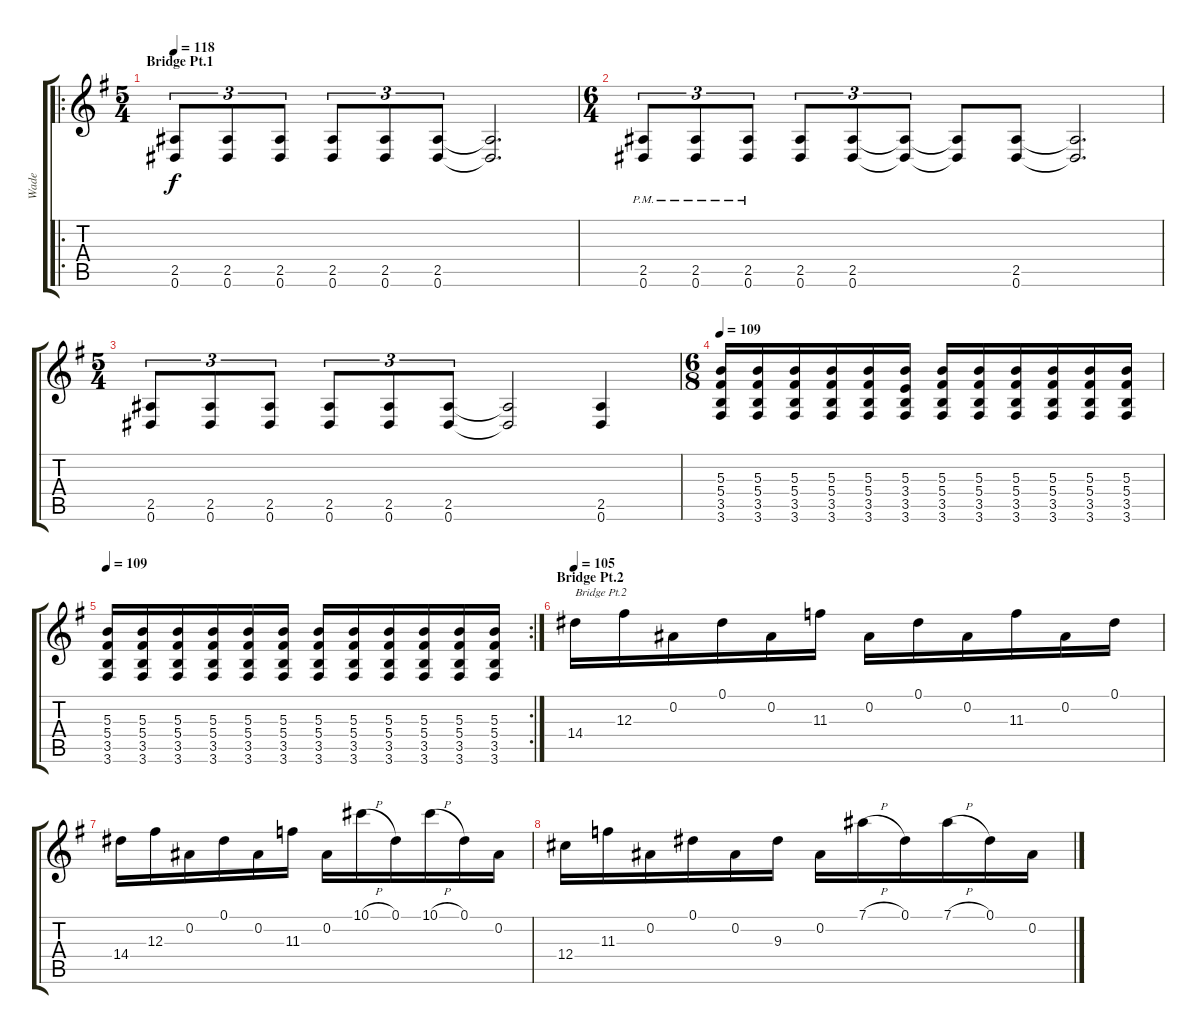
\track ("Wade" "Wade") {instrument distortionguitar}
\staff {score tabs}
\tuning (Eb4 Bb3 Gb3 Db3 Ab2 Eb2) {hide}
\ro
\ts (5 4)
\section ("" "Bridge Pt.1")
\tempo 118
\clef g2
\ks g
(2.5 0.6).8{tu (3 2) dy f} (2.5 0.6).8{tu (3 2)} (2.5 0.6).8{tu (3 2)} (2.5 0.6).8{tu (3 2)} (2.5 0.6).8{tu (3 2)} (2.5 0.6).8{tu (3 2)} (2.5{t} 0.6{t}).2{d} |
\ts (6 4)
(2.5{pm} 0.6).8{tu (3 2)} (2.5{pm} 0.6).8{tu (3 2)} (2.5{pm} 0.6).8{tu (3 2)} (2.5 0.6).8{tu (3 2)} (2.5 0.6).8{tu (3 2)} (2.5{t} 0.6{t}).8{tu (3 2)} (2.5{t} 0.6{t}).8 (2.5 0.6).8 (2.5{t} 0.6{t}).2{d} |
\ts (5 4)
(2.5 0.6).8{tu (3 2)} (2.5 0.6).8{tu (3 2)} (2.5 0.6).8{tu (3 2)} (2.5 0.6).8{tu (3 2)} (2.5 0.6).8{tu (3 2)} (2.5 0.6).8{tu (3 2)} (2.5{t} 0.6{t}).2 (2.5 0.6).4 |
\ts (6 8)
\tempo 109
(5.3 5.4 3.5 3.6).16{instrument distortionguitar} (5.3 5.4 3.5 3.6).16 (5.3 5.4 3.5 3.6).16 (5.3 5.4 3.5 3.6).16 (5.3 5.4 3.5 3.6).16 (5.3 3.4 3.5 3.6).16 (5.3 5.4 3.5 3.6).16 (5.3 5.4 3.5 3.6).16 (5.3 5.4 3.5 3.6).16 (5.3 5.4 3.5 3.6).16 (5.3 5.4 3.5 3.6).16 (5.3 5.4 3.5 3.6).16 |
\rc 2
\tempo 109
(5.3 5.4 3.5 3.6).16 (5.3 5.4 3.5 3.6).16 (5.3 5.4 3.5 3.6).16 (5.3 5.4 3.5 3.6).16 (5.3 5.4 3.5 3.6).16 (5.3 5.4 3.5 3.6).16 (5.3 5.4 3.5 3.6).16 (5.3 5.4 3.5 3.6).16 (5.3 5.4 3.5 3.6).16 (5.3 5.4 3.5 3.6).16 (5.3 5.4 3.5 3.6).16 (5.3 5.4 3.5 3.6).16 |
\section ("" "Bridge Pt.2")
\tempo 105
14.4.16{txt "Bridge Pt.2" volume 10 instrument electricguitarclean} 12.3.16 0.2.16 0.1.16 0.2.16 11.3.16 0.2.16 0.1.16 0.2.16 11.3.16 0.2.16 0.1.16 |
14.4.16 12.3.16 0.2.16 0.1.16 0.2.16 11.3.16 0.2.16 10.1{h}.16 0.1.16 10.1{h}.16 0.1.16 0.2.16 |
12.4.16 11.3.16 0.2.16 0.1.16 0.2.16 9.3.16 0.2.16 7.1{h}.16 0.1.16 7.1{h}.16 0.1.16 0.2.16
